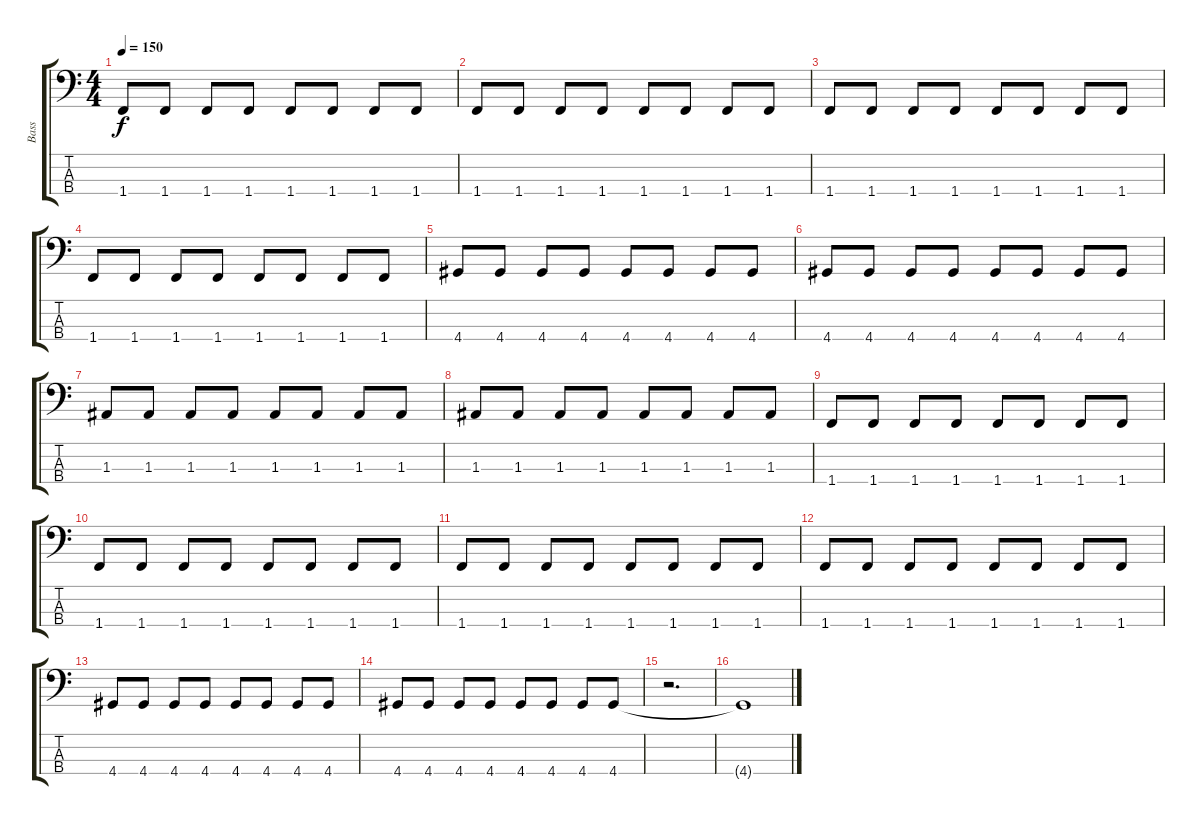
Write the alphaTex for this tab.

\track ("Bass" "Bass") {instrument electricbassfinger}
\staff {score tabs}
\tuning (G2 D2 A1 E1) {hide}
\ts (4 4)
\tempo 150
\clef f4
\ks c
1.4.8{dy f} 1.4.8 1.4.8 1.4.8 1.4.8 1.4.8 1.4.8 1.4.8 |
1.4.8 1.4.8 1.4.8 1.4.8 1.4.8 1.4.8 1.4.8 1.4.8 |
1.4.8 1.4.8 1.4.8 1.4.8 1.4.8 1.4.8 1.4.8 1.4.8 |
1.4.8 1.4.8 1.4.8 1.4.8 1.4.8 1.4.8 1.4.8 1.4.8 |
4.4.8 4.4.8 4.4.8 4.4.8 4.4.8 4.4.8 4.4.8 4.4.8 |
4.4.8 4.4.8 4.4.8 4.4.8 4.4.8 4.4.8 4.4.8 4.4.8 |
1.3.8 1.3.8 1.3.8 1.3.8 1.3.8 1.3.8 1.3.8 1.3.8 |
1.3.8 1.3.8 1.3.8 1.3.8 1.3.8 1.3.8 1.3.8 1.3.8 |
1.4.8 1.4.8 1.4.8 1.4.8 1.4.8 1.4.8 1.4.8 1.4.8 |
1.4.8 1.4.8 1.4.8 1.4.8 1.4.8 1.4.8 1.4.8 1.4.8 |
1.4.8 1.4.8 1.4.8 1.4.8 1.4.8 1.4.8 1.4.8 1.4.8 |
1.4.8 1.4.8 1.4.8 1.4.8 1.4.8 1.4.8 1.4.8 1.4.8 |
4.4.8 4.4.8 4.4.8 4.4.8 4.4.8 4.4.8 4.4.8 4.4.8 |
4.4.8 4.4.8 4.4.8 4.4.8 4.4.8 4.4.8 4.4.8 4.4.8 |
r.2{d} |
4.4{t}.1
